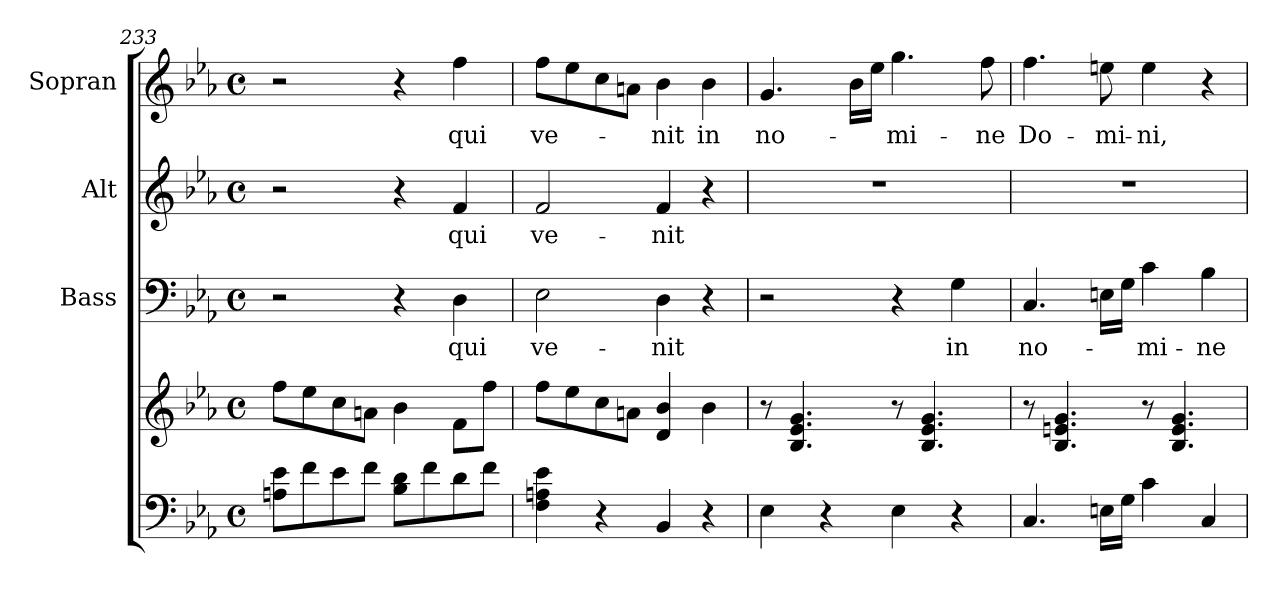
**kern	**kern	**kern	**text	**kern	**text	**kern	**text
*part4	*part4	*part3	*part3	*part2	*part2	*part1	*part1
*staff5	*staff4	*staff3	*staff3	*staff2	*staff2	*staff1	*staff1
*	*	*I"Bass	*	*I"Alt	*	*I"Sopran	*
*	*	*I'B.	*	*I'A.	*	*I'S.	*
*clefF4	*clefG2	*clefF4	*	*clefG2	*	*clefG2	*
*k[b-e-a-]	*k[b-e-a-]	*k[b-e-a-]	*	*k[b-e-a-]	*	*k[b-e-a-]	*
*E-:	*E-:	*E-:	*	*E-:	*	*E-:	*
*M4/4	*M4/4	*M4/4	*	*M4/4	*	*M4/4	*
*met(c)	*met(c)	*met(c)	*	*met(c)	*	*met(c)	*
=233	=233	=233	=233	=233	=233	=233	=233
8An\ 8e-\L	8ff\L	2r	.	2r	.	2r	.
8f\	8ee-\	.	.	.	.	.	.
8e-\	8cc\	.	.	.	.	.	.
8f\J	8an\J	.	.	.	.	.	.
8B-\ 8d\L	4b-\	4r	.	4r	.	4r	.
8f\	.	.	.	.	.	.	.
!	!	!	!LO:LY:b	!	!LO:LY:b	!	!LO:LY:b
8d\	8f\L	4D\	qui	4f/	qui	4ff\	qui
8f\J	8ff\J	.	.	.	.	.	.
!!LO:LB:g=z
=234	=234	=234	=234	=234	=234	=234	=234
!	!	!	!LO:LY:b	!	!LO:LY:b	!	!LO:LY:b
4F\ 4An\ 4e-\	8ff\L	2E-\	ve-	2f/	ve-	8ff\L	ve-
.	8ee-\	.	.	.	.	8ee-\	.
4r	8cc\	.	.	.	.	8cc\	.
.	8an\J	.	.	.	.	8an\J	.
!	!	!	!LO:LY:b	!	!LO:LY:b	!	!LO:LY:b
4BB-/	4d/ 4b-/	4D\	-nit	4f/	-nit	4b-\	-nit
!	!	!	!	!	!	!	!LO:LY:b
4r	4b-\	4r	.	4r	.	4b-\	in
=235	=235	=235	=235	=235	=235	=235	=235
!	!	!	!	!	!	!	!LO:LY:b
4E-\	8r	2r	.	1r	.	4.g/	no-
.	4.B-/ 4.e-/ 4.g/	.	.	.	.	.	.
4r	.	.	.	.	.	.	.
.	.	.	.	.	.	16b-\LL	.
.	.	.	.	.	.	16ee-\JJ	.
!	!	!	!	!	!	!	!LO:LY:b
4E-\	8r	4r	.	.	.	4.gg\	-mi-
.	4.B-/ 4.e-/ 4.g/	.	.	.	.	.	.
!	!	!	!LO:LY:b	!	!	!	!
4r	.	4G\	in	.	.	.	.
!	!	!	!	!	!	!	!LO:LY:b
.	.	.	.	.	.	8ff\	-ne
=236	=236	=236	=236	=236	=236	=236	=236
!	!	!	!LO:LY:b	!	!	!	!LO:LY:b
4.C/	8r	4.C/	no-	1r	.	4.ff\	Do-
.	4.B-/ 4.en/ 4.g/	.	.	.	.	.	.
!	!	!	!	!	!	!	!LO:LY:b
16En\LL	.	16En\LL	.	.	.	8een\	-mi-
16G\JJ	.	16G\JJ	.	.	.	.	.
!	!	!	!LO:LY:b	!	!	!	!LO:LY:b
4c\	8r	4c\	-mi-	.	.	4ee\	-ni,
.	4.B-/ 4.e/ 4.g/	.	.	.	.	.	.
!	!	!	!LO:LY:b	!	!	!	!
4C/	.	4B-\	-ne	.	.	4r	.
=	=	=	=	=	=	=	=
*-	*-	*-	*-	*-	*-	*-	*-
